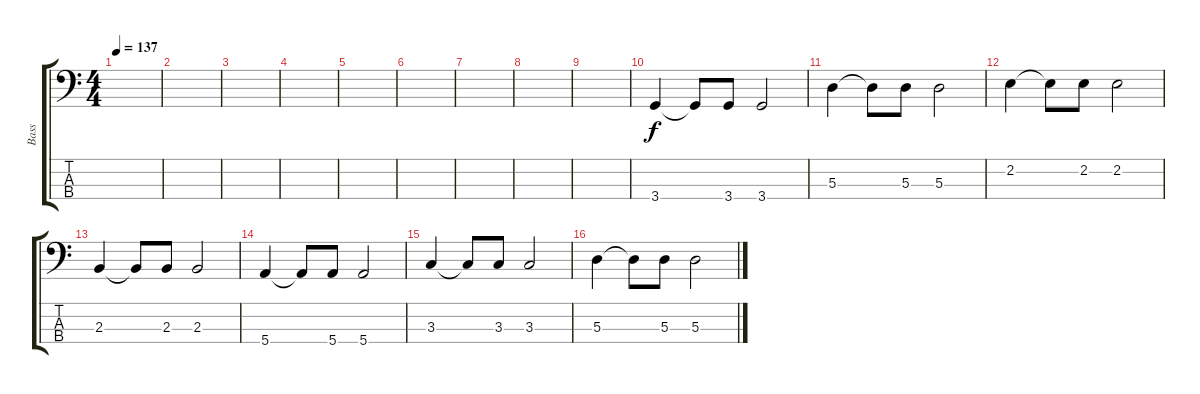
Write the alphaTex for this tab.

\track ("Bass" "Bass") {instrument electricbassfinger}
\staff {score tabs}
\tuning (G2 D2 A1 E1) {hide}
\ts (4 4)
\tempo 137
\clef f4
\ks c
|
|
|
|
|
|
|
|
|
3.4.4 3.4{t}.8 3.4.8 3.4.2 |
5.3.4 5.3{t}.8 5.3.8 5.3.2 |
2.2.4 2.2{t}.8 2.2.8 2.2.2 |
2.3.4 2.3{t}.8 2.3.8 2.3.2 |
5.4.4 5.4{t}.8 5.4.8 5.4.2 |
3.3.4 3.3{t}.8 3.3.8 3.3.2 |
5.3.4 5.3{t}.8 5.3.8 5.3.2
